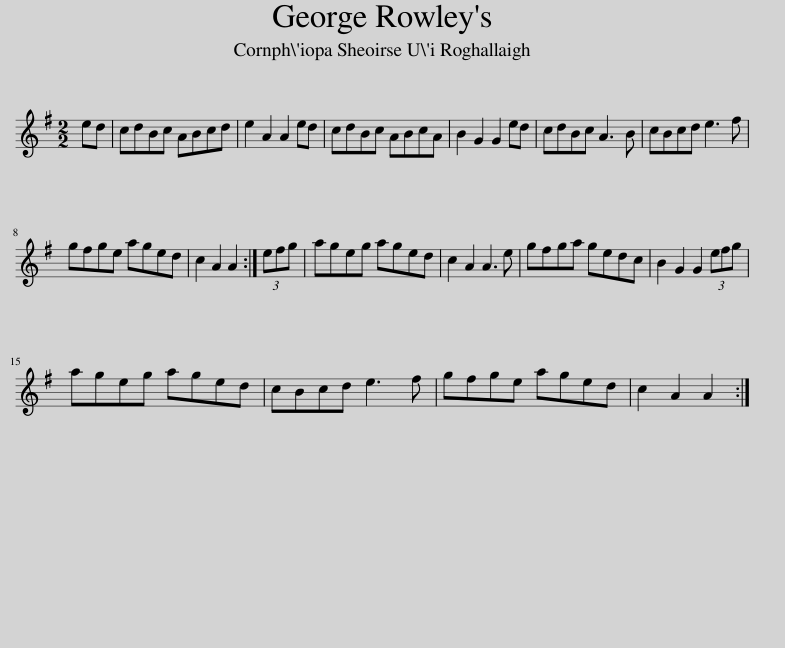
X:1
L:1/8
M:2/2
I:linebreak $
K:G
V:1 treble
V:1
 ed | cdBc ABcd | e2 A2 A2 ed | cdBc ABcA | B2 G2 G2 ed | %5
 cdBc A3 B | cBcd e3 f |$ gfge aged | c2 A2 A2 :| (3efg | %10
 ageg aged | c2 A2 A3 e | gfga gedc | B2 G2 G2 (3efg |$ ageg aged | %15
 cBcd e3 f | gfge aged | c2 A2 A2 :| %18
